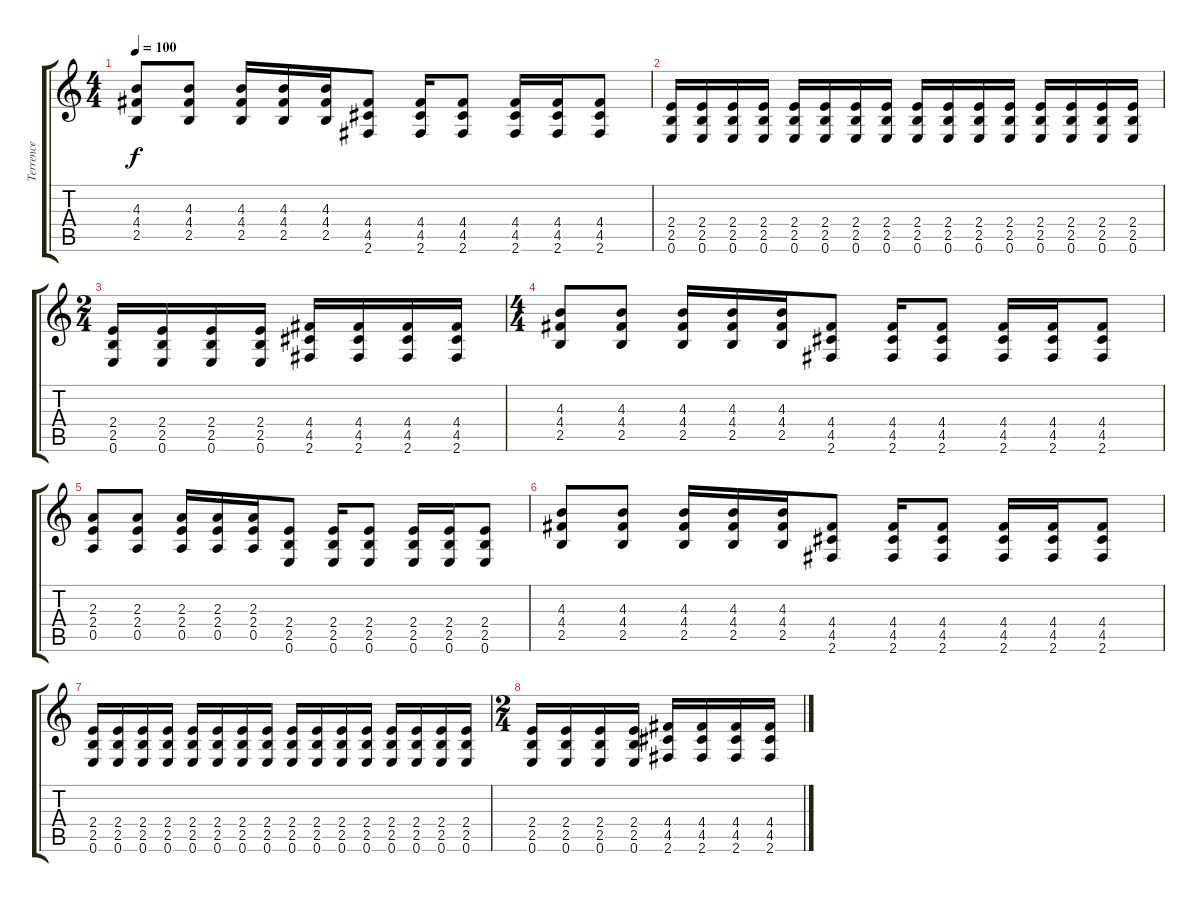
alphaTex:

\track ("Terrence" "Terrence") {instrument distortionguitar}
\staff {score tabs}
\tuning (E4 B3 G3 D3 A2 E2) {hide}
\ts (4 4)
\tempo 100
\clef g2
\ks c
(4.3 4.4 2.5).8{dy f} (4.3 4.4 2.5).8 (4.3 4.4 2.5).16 (4.3 4.4 2.5).16 (4.3 4.4 2.5).16 (4.4 4.5 2.6).8 (4.4 4.5 2.6).16 (4.4 4.5 2.6).8 (4.4 4.5 2.6).16 (4.4 4.5 2.6).16 (4.4 4.5 2.6).8 |
(2.4 2.5 0.6).16 (2.4 2.5 0.6).16 (2.4 2.5 0.6).16 (2.4 2.5 0.6).16 (2.4 2.5 0.6).16 (2.4 2.5 0.6).16 (2.4 2.5 0.6).16 (2.4 2.5 0.6).16 (2.4 2.5 0.6).16 (2.4 2.5 0.6).16 (2.4 2.5 0.6).16 (2.4 2.5 0.6).16 (2.4 2.5 0.6).16 (2.4 2.5 0.6).16 (2.4 2.5 0.6).16 (2.4 2.5 0.6).16 |
\ts (2 4)
(2.4 2.5 0.6).16 (2.4 2.5 0.6).16 (2.4 2.5 0.6).16 (2.4 2.5 0.6).16 (4.4 4.5 2.6).16 (4.4 4.5 2.6).16 (4.4 4.5 2.6).16 (4.4 4.5 2.6).16 |
\ts (4 4)
(4.3 4.4 2.5).8 (4.3 4.4 2.5).8 (4.3 4.4 2.5).16 (4.3 4.4 2.5).16 (4.3 4.4 2.5).16 (4.4 4.5 2.6).8 (4.4 4.5 2.6).16 (4.4 4.5 2.6).8 (4.4 4.5 2.6).16 (4.4 4.5 2.6).16 (4.4 4.5 2.6).8 |
(2.3 2.4 0.5).8 (2.3 2.4 0.5).8 (2.3 2.4 0.5).16 (2.3 2.4 0.5).16 (2.3 2.4 0.5).16 (2.4 2.5 0.6).8 (2.4 2.5 0.6).16 (2.4 2.5 0.6).8 (2.4 2.5 0.6).16 (2.4 2.5 0.6).16 (2.4 2.5 0.6).8 |
(4.3 4.4 2.5).8 (4.3 4.4 2.5).8 (4.3 4.4 2.5).16 (4.3 4.4 2.5).16 (4.3 4.4 2.5).16 (4.4 4.5 2.6).8 (4.4 4.5 2.6).16 (4.4 4.5 2.6).8 (4.4 4.5 2.6).16 (4.4 4.5 2.6).16 (4.4 4.5 2.6).8 |
(2.4 2.5 0.6).16 (2.4 2.5 0.6).16 (2.4 2.5 0.6).16 (2.4 2.5 0.6).16 (2.4 2.5 0.6).16 (2.4 2.5 0.6).16 (2.4 2.5 0.6).16 (2.4 2.5 0.6).16 (2.4 2.5 0.6).16 (2.4 2.5 0.6).16 (2.4 2.5 0.6).16 (2.4 2.5 0.6).16 (2.4 2.5 0.6).16 (2.4 2.5 0.6).16 (2.4 2.5 0.6).16 (2.4 2.5 0.6).16 |
\ts (2 4)
(2.4 2.5 0.6).16 (2.4 2.5 0.6).16 (2.4 2.5 0.6).16 (2.4 2.5 0.6).16 (4.4 4.5 2.6).16 (4.4 4.5 2.6).16 (4.4 4.5 2.6).16 (4.4 4.5 2.6).16
